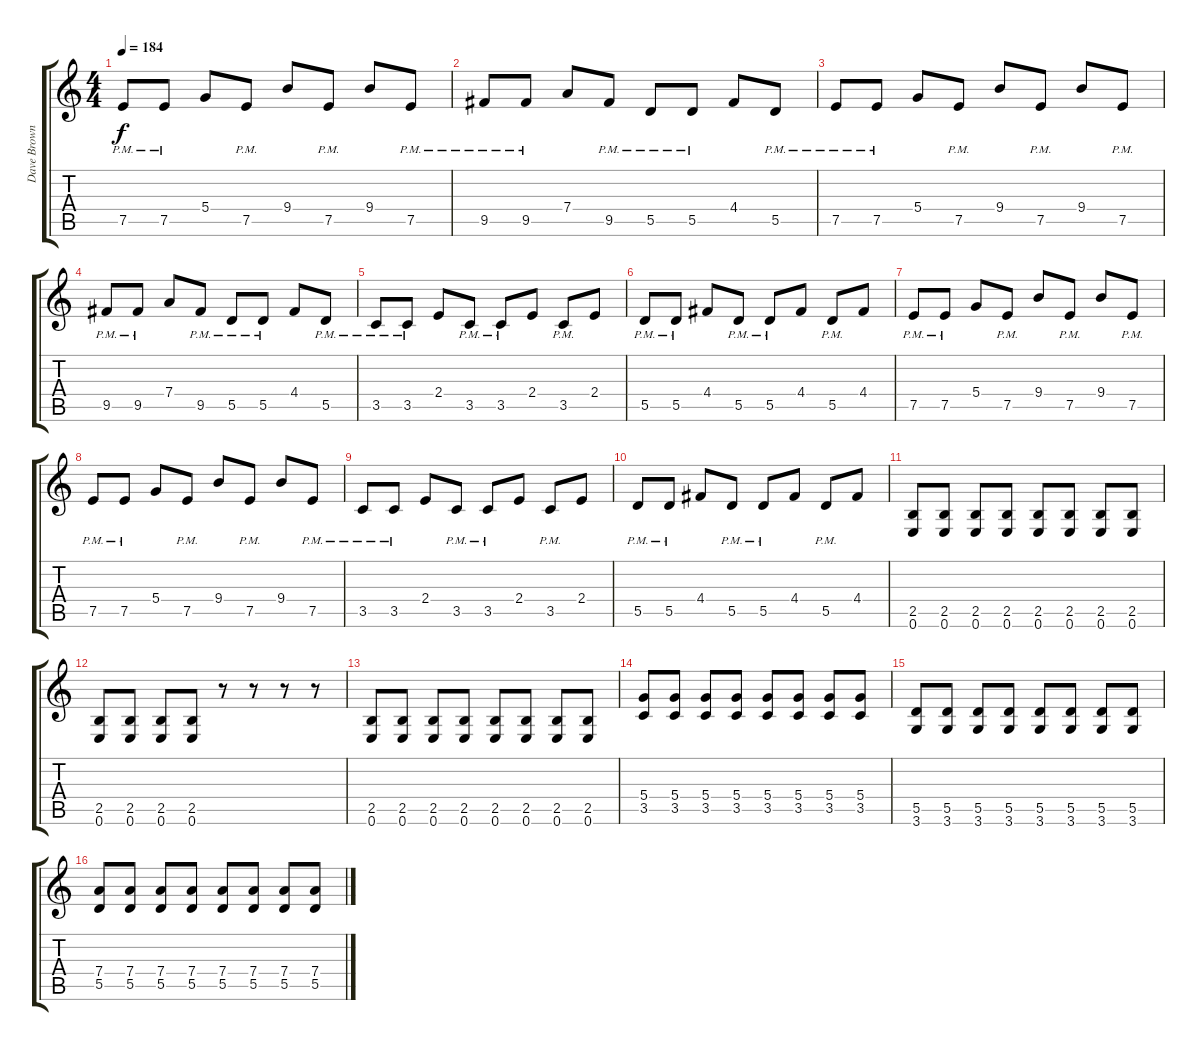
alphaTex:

\track ("Dave Brownsound" "Dave Brown") {instrument distortionguitar}
\staff {score tabs}
\tuning (E4 B3 G3 D3 A2 E2) {hide}
\ts (4 4)
\tempo 184
\clef g2
\ks c
7.5{pm}.8{dy f} 7.5{pm}.8 5.4.8 7.5{pm}.8 9.4.8 7.5{pm}.8 9.4.8 7.5{pm}.8 |
9.5{pm}.8 9.5{pm}.8 7.4.8 9.5{pm}.8 5.5{pm}.8 5.5{pm}.8 4.4.8 5.5{pm}.8 |
7.5{pm}.8 7.5{pm}.8 5.4.8 7.5{pm}.8 9.4.8 7.5{pm}.8 9.4.8 7.5{pm}.8 |
9.5{pm}.8 9.5{pm}.8 7.4.8 9.5{pm}.8 5.5{pm}.8 5.5{pm}.8 4.4.8 5.5{pm}.8 |
3.5{pm}.8 3.5{pm}.8 2.4.8 3.5{pm}.8 3.5{pm}.8 2.4.8 3.5{pm}.8 2.4.8 |
5.5{pm}.8 5.5{pm}.8 4.4.8 5.5{pm}.8 5.5{pm}.8 4.4.8 5.5{pm}.8 4.4.8 |
7.5{pm}.8 7.5{pm}.8 5.4.8 7.5{pm}.8 9.4.8 7.5{pm}.8 9.4.8 7.5{pm}.8 |
7.5{pm}.8 7.5{pm}.8 5.4.8 7.5{pm}.8 9.4.8 7.5{pm}.8 9.4.8 7.5{pm}.8 |
3.5{pm}.8 3.5{pm}.8 2.4.8 3.5{pm}.8 3.5{pm}.8 2.4.8 3.5{pm}.8 2.4.8 |
5.5{pm}.8 5.5{pm}.8 4.4.8 5.5{pm}.8 5.5{pm}.8 4.4.8 5.5{pm}.8 4.4.8 |
(2.5 0.6).8 (2.5 0.6).8 (2.5 0.6).8 (2.5 0.6).8 (2.5 0.6).8 (2.5 0.6).8 (2.5 0.6).8 (2.5 0.6).8 |
(2.5 0.6).8 (2.5 0.6).8 (2.5 0.6).8 (2.5 0.6).8 r.8 r.8 r.8 r.8 |
(2.5 0.6).8 (2.5 0.6).8 (2.5 0.6).8 (2.5 0.6).8 (2.5 0.6).8 (2.5 0.6).8 (2.5 0.6).8 (2.5 0.6).8 |
(5.4 3.5).8 (5.4 3.5).8 (5.4 3.5).8 (5.4 3.5).8 (5.4 3.5).8 (5.4 3.5).8 (5.4 3.5).8 (5.4 3.5).8 |
(5.5 3.6).8 (5.5 3.6).8 (5.5 3.6).8 (5.5 3.6).8 (5.5 3.6).8 (5.5 3.6).8 (5.5 3.6).8 (5.5 3.6).8 |
(7.4 5.5).8 (7.4 5.5).8 (7.4 5.5).8 (7.4 5.5).8 (7.4 5.5).8 (7.4 5.5).8 (7.4 5.5).8 (7.4 5.5).8
